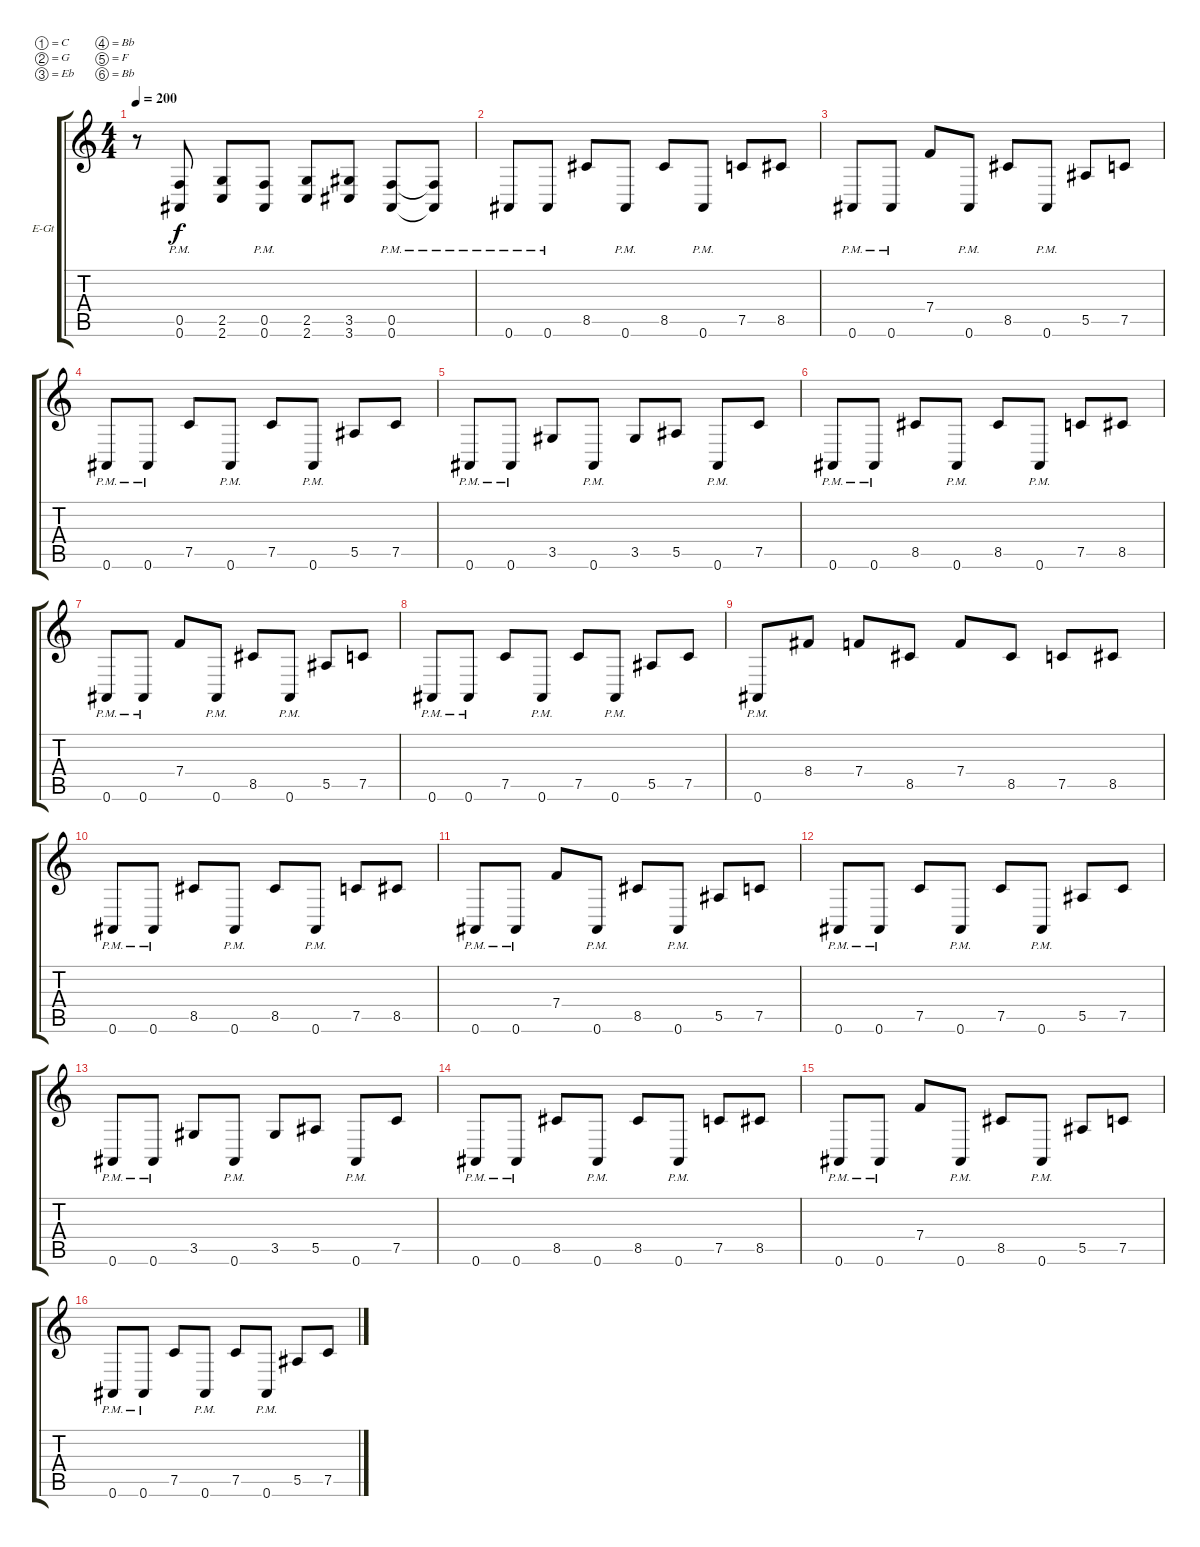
\defaultSystemsLayout 4
\bracketExtendMode groupsimilarinstruments
\firstSystemTrackNameOrientation horizontal
\otherSystemsTrackNameOrientation horizontal
\track ("Electric Guitar L" "E-Gt") {instrument distortionguitar}
\staff {score tabs}
\tuning (C4 G3 Eb3 Bb2 F2 Bb1)
\ts (4 4)
\tempo 200
\clef g2
\ks c
r.8{dy f} (0.5{pm} 0.6{pm}).8 (2.5 2.6).8 (0.5{pm} 0.6{pm}).8 (2.5 2.6).8 (3.5 3.6).8 (0.5{pm} 0.6{pm}).8 (0.5{pm t} 0.6{pm t}).8 |
0.6{pm}.8 0.6{pm}.8 8.5.8 0.6{pm}.8 8.5.8 0.6{pm}.8 7.5.8 8.5.8 |
0.6{pm}.8 0.6{pm}.8 7.4.8 0.6{pm}.8 8.5.8 0.6{pm}.8 5.5.8 7.5.8 |
0.6{pm}.8 0.6{pm}.8 7.5.8 0.6{pm}.8 7.5.8 0.6{pm}.8 5.5.8 7.5.8 |
0.6{pm}.8 0.6{pm}.8 3.5.8 0.6{pm}.8 3.5.8 5.5.8 0.6{pm}.8 7.5.8 |
0.6{pm}.8 0.6{pm}.8 8.5.8 0.6{pm}.8 8.5.8 0.6{pm}.8 7.5.8 8.5.8 |
0.6{pm}.8 0.6{pm}.8 7.4.8 0.6{pm}.8 8.5.8 0.6{pm}.8 5.5.8 7.5.8 |
0.6{pm}.8 0.6{pm}.8 7.5.8 0.6{pm}.8 7.5.8 0.6{pm}.8 5.5.8 7.5.8 |
0.6{pm}.8 8.4.8 7.4.8 8.5.8 7.4.8 8.5.8 7.5.8 8.5.8 |
0.6{pm}.8 0.6{pm}.8 8.5.8 0.6{pm}.8 8.5.8 0.6{pm}.8 7.5.8 8.5.8 |
0.6{pm}.8 0.6{pm}.8 7.4.8 0.6{pm}.8 8.5.8 0.6{pm}.8 5.5.8 7.5.8 |
0.6{pm}.8 0.6{pm}.8 7.5.8 0.6{pm}.8 7.5.8 0.6{pm}.8 5.5.8 7.5.8 |
0.6{pm}.8 0.6{pm}.8 3.5.8 0.6{pm}.8 3.5.8 5.5.8 0.6{pm}.8 7.5.8 |
0.6{pm}.8 0.6{pm}.8 8.5.8 0.6{pm}.8 8.5.8 0.6{pm}.8 7.5.8 8.5.8 |
0.6{pm}.8 0.6{pm}.8 7.4.8 0.6{pm}.8 8.5.8 0.6{pm}.8 5.5.8 7.5.8 |
0.6{pm}.8 0.6{pm}.8 7.5.8 0.6{pm}.8 7.5.8 0.6{pm}.8 5.5.8 7.5.8
